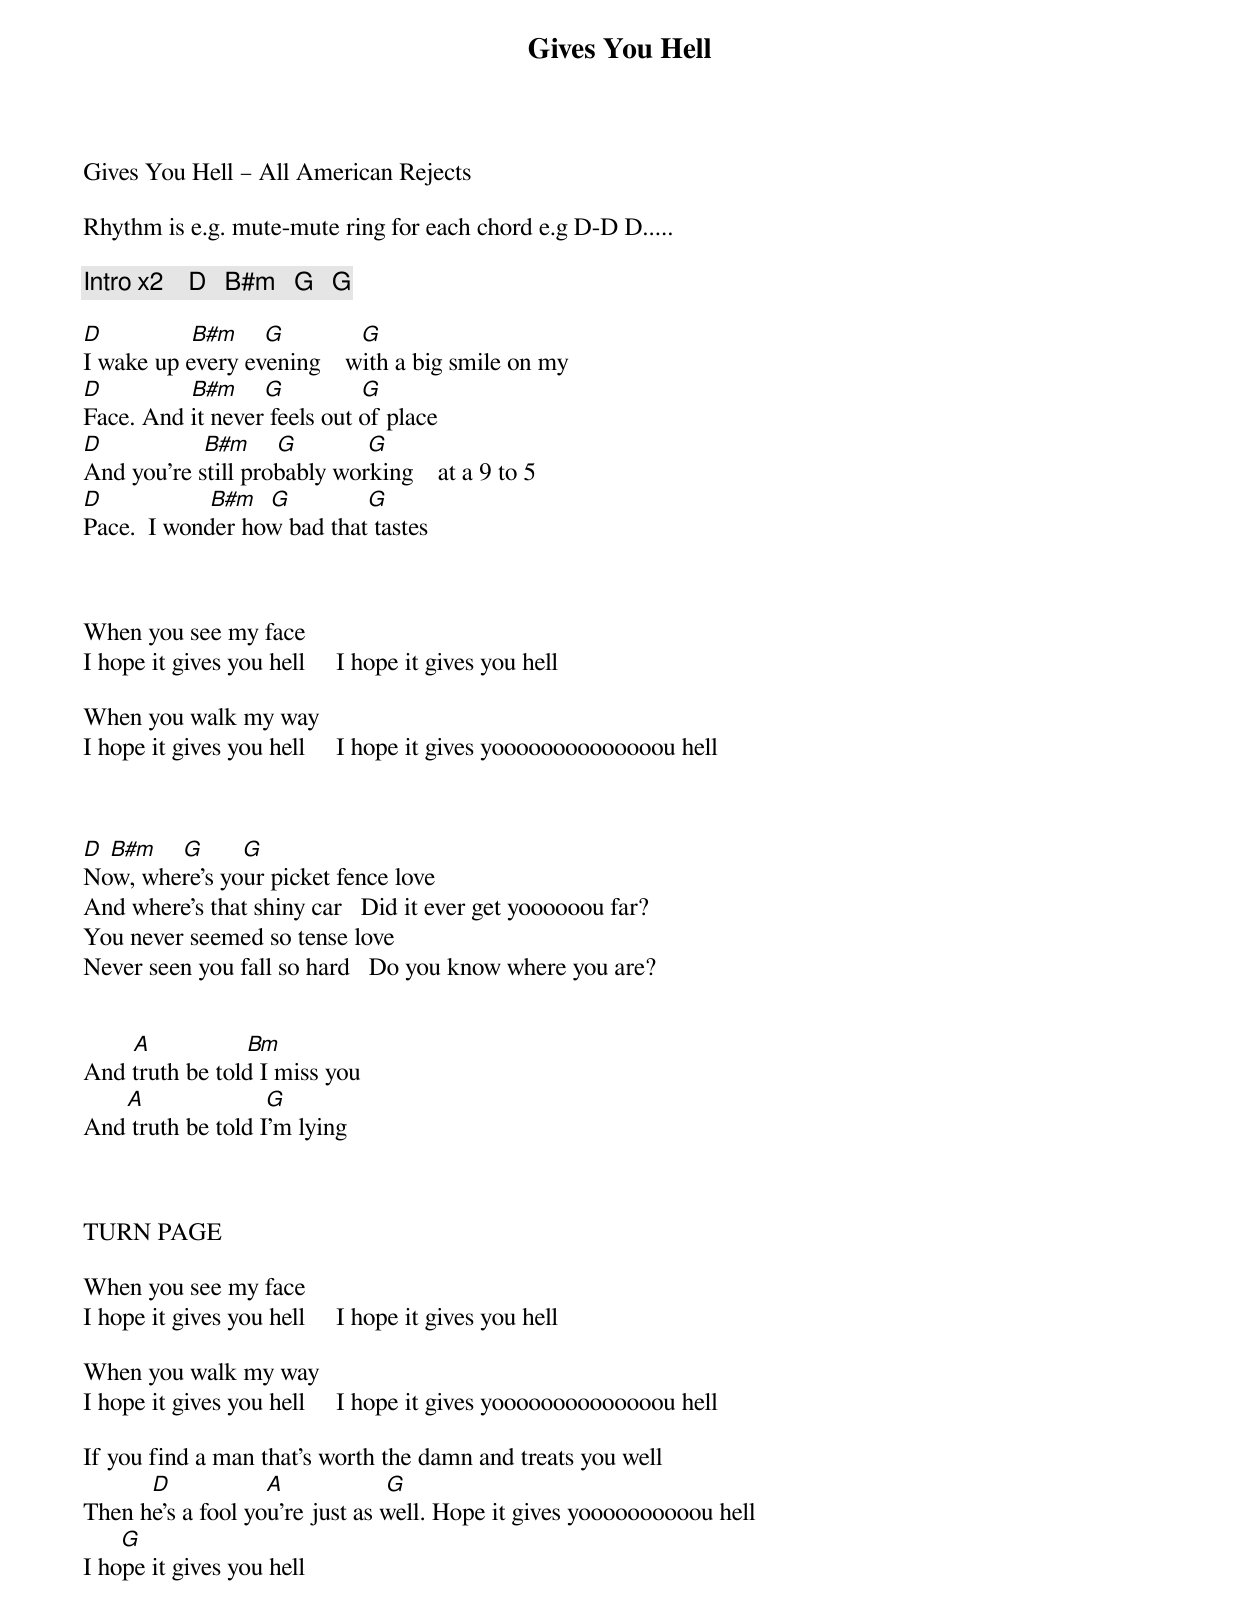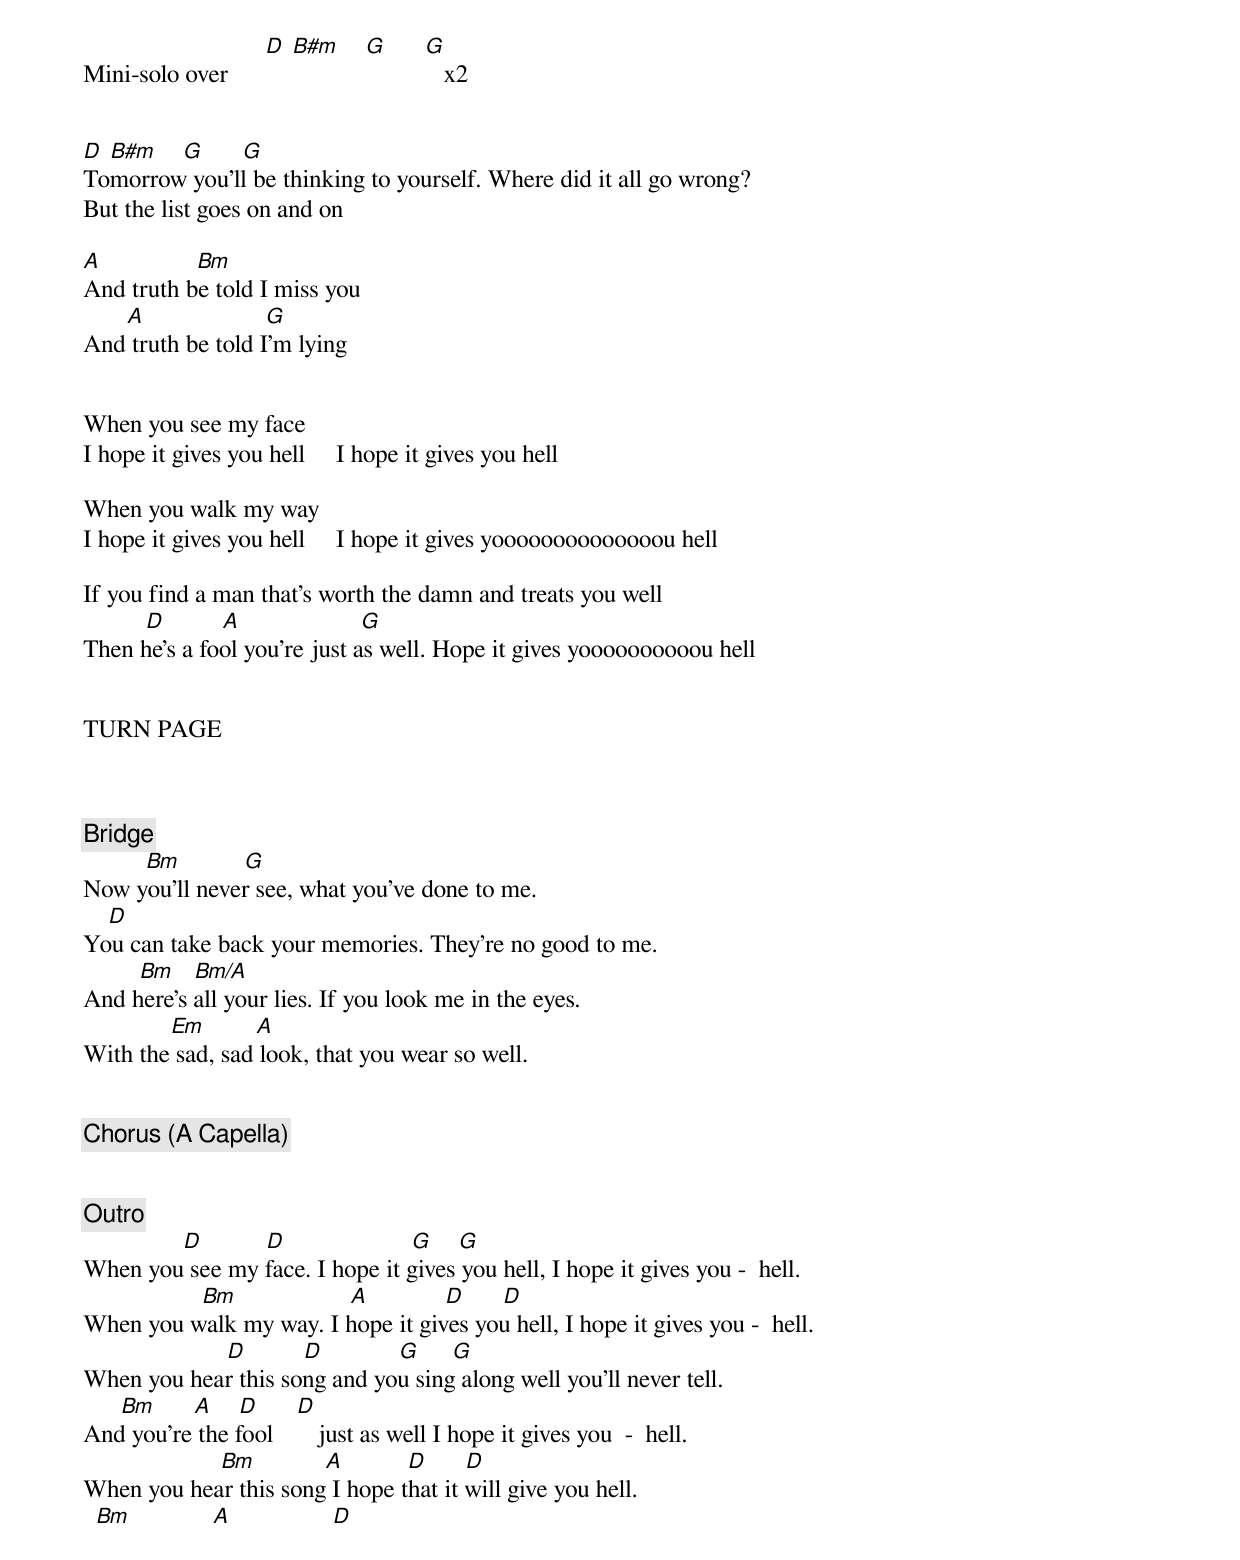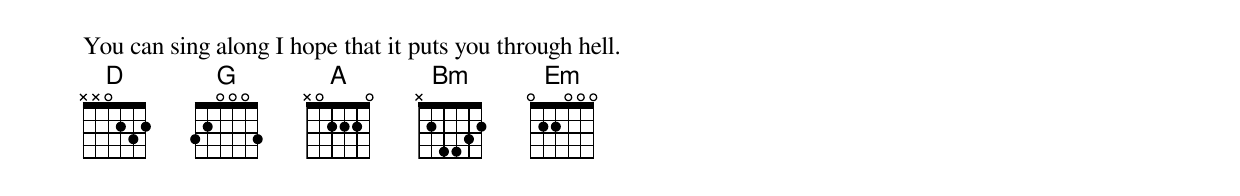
{title: Gives You Hell}
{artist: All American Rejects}
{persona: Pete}
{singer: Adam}
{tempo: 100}
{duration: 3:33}
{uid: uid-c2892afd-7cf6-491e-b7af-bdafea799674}
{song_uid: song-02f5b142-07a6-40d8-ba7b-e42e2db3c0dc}



Gives You Hell – All American Rejects

Rhythm is e.g. mute-mute ring for each chord e.g D-D D.....

{comment: Intro x2    D   B#m   G   G}

[D]		        		  [B#m]	   [G]      			   [G]
I wake up every evening 			with a big smile on my
[D]		        		  [B#m]	   [G]      			   [G]
Face. And it never feels out of place
[D]		        		  		[B#m]	   [G]      	    [G]
And you're still probably working 			at a 9 to 5
[D]		               [B#m]	 [G]      			   [G]
Pace.  I wonder how bad that tastes



When you see my face
I hope it gives you hell 	   I hope it gives you hell

When you walk my way
I hope it gives you hell 	   I hope it gives yoooooooooooooou hell



[D]	[B#m]	   [G]      [G]
Now, where's your picket fence love
And where's that shiny car			Did it ever get yoooooou far?
You never seemed so tense love
Never seen you fall so hard 		Do you know where you are?


        [A]        	      [Bm]
And truth be told I miss you
       [A]         	         [G]
And truth be told I'm lying



TURN PAGE

When you see my face
I hope it gives you hell 	   I hope it gives you hell

When you walk my way
I hope it gives you hell 	   I hope it gives yoooooooooooooou hell

If you find a man that's worth the damn and treats you well
	          [D]  		      		   [A]	        		     [G]
Then he's a fool you're just as well. Hope it gives yoooooooooou hell
      [G]
I hope it gives you hell

Mini-solo over      [D]	[B#m]	   [G]      [G]   x2


[D]	[B#m]	   [G]      [G]
Tomorrow you'll be thinking to yourself. Where did it all go wrong?
But the list goes on and on

[A]        	      [Bm]
And truth be told I miss you
       [A]         	         [G]
And truth be told I'm lying


When you see my face
I hope it gives you hell 	   I hope it gives you hell

When you walk my way
I hope it gives you hell 	   I hope it gives yoooooooooooooou hell

If you find a man that's worth the damn and treats you well
          [D]  		     [A] 			        		     [G]
Then he's a fool you're just as well. Hope it gives yoooooooooou hell


TURN PAGE



{comment: Bridge}
          [Bm]		        [G]
Now you'll never see, what you've done to me.
	   [D]
You can take back your memories. They're no good to me.
         [Bm]			[Bm/A]
And here's all your lies. If you look me in the eyes.
              [Em]			     [A]
With the sad, sad look, that you wear so well.


{comment: Chorus (A Capella)}


{comment: Outro}
		       		     [D]			       [D]                    [G]    [G]
When you see my face. I hope it gives you hell, I hope it gives you -  hell.
		         		      [Bm] 	      	         [A]		          [D]      [D]
When you walk my way. I hope it gives you hell, I hope it gives you -  hell.
		           		        [D]			      [D]            [G]     [G]
When you hear this song and you sing along well you'll never tell.
		    [Bm] 		  	[A]		  [D]      [D]
And you're the fool       just as well I hope it gives you  -  hell.
		           	        [Bm] 	         [A]		        [D]      [D]
When you hear this song I hope that it will give you hell.
		[Bm] 	       	   [A]                [D]
You can sing along I hope that it puts you through hell.
